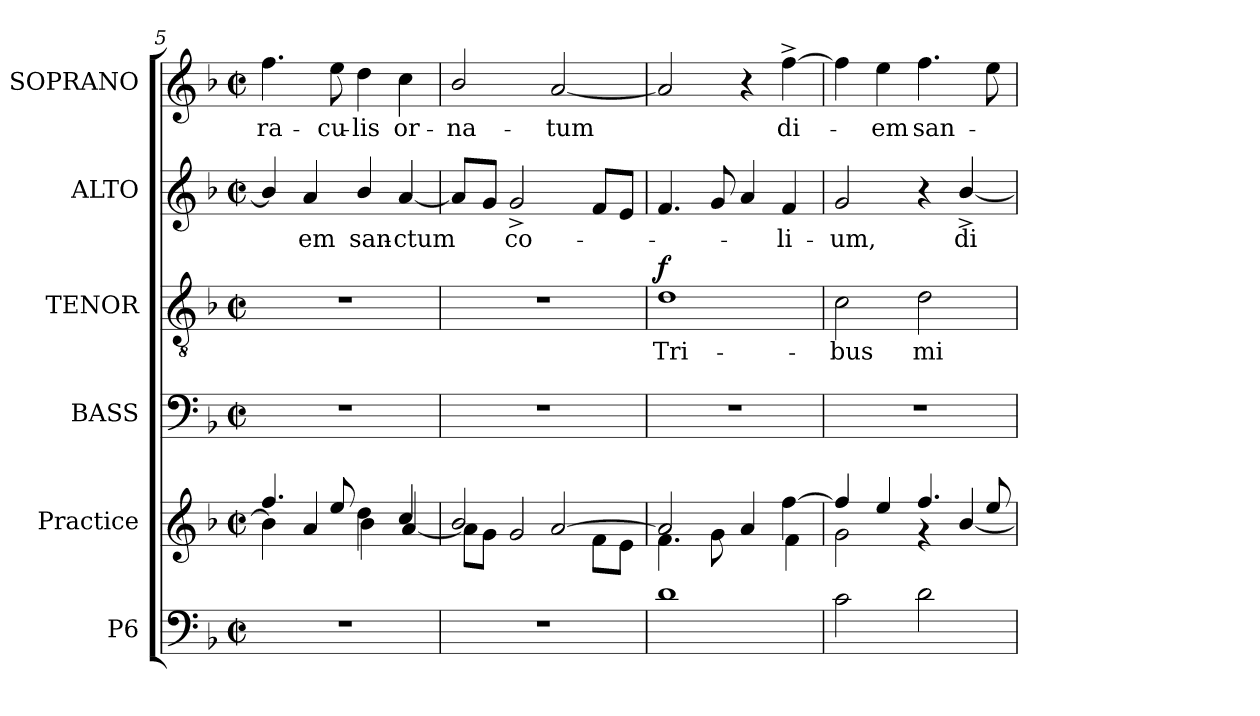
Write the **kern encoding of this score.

**kern	**kern	**kern	**kern	**text	**dynam	**kern	**text	**kern	**text
*part6	*part5	*part4	*part3	*part3	*part3	*part2	*part2	*part1	*part1
*staff6	*staff5	*staff4	*staff3	*staff3	*staff3	*staff2	*staff2	*staff1	*staff1
*I"P6	*I"Practice	*I"BASS	*I"TENOR	*	*	*I"ALTO	*	*I"SOPRANO	*
*	*	*I'B.	*I'T.	*	*	*I'A.	*	*I'S.	*
!!LO:LB:g=z
*clefF4	*clefG2	*clefF4	*clefGv2	*	*	*clefG2	*	*clefG2	*
*	*	*	*ITrd7c12	*	*	*	*	*	*
*k[b-]	*k[b-]	*k[b-]	*k[b-]	*	*	*k[b-]	*	*k[b-]	*
*F:	*F:	*F:	*F:	*	*	*F:	*	*F:	*
*M2/2	*M2/2	*M2/2	*M2/2	*	*	*M2/2	*	*M2/2	*
*met(c|)	*met(c|)	*met(c|)	*met(c|)	*	*	*met(c|)	*	*met(c|)	*
=5	=5	=5	=5	=5	=5	=5	=5	=5	=5
*	*^	*	*	*	*	*	*	*	*
!	!	!	!	!	!	!	!	!	!	!LO:LY:b:color=#000000
1r	4.ffi/	4b-i\]	1r	1r	.	.	4b-i/]	.	4.ffi\	-ra-
!	!	!	!	!	!	!	!	!LO:LY:b:color=#000000	!	!
.	.	4ai/	.	.	.	.	4ai/	-em	.	.
!	!	!	!	!	!	!	!	!	!	!LO:LY:b:color=#000000
.	8eei/	.	.	.	.	.	.	.	8eei\	-cu-
!	!	!	!	!	!	!	!	!LO:LY:b:color=#000000	!	!
!	!	!	!	!	!	!	!	!	!	!LO:LY:b:color=#000000
.	4ddi\	4b-i\	.	.	.	.	4b-i/	san-	4ddi\	-lis
!	!	!	!	!	!	!	!	!LO:LY:b:color=#000000	!	!
!	!	!	!	!	!	!	!	!	!	!LO:LY:b:color=#000000
.	4cci/	[4ai/	.	.	.	.	[4ai/	-ctum	4cci\	or-
=6	=6	=6	=6	=6	=6	=6	=6	=6	=6	=6
!	!	!	!	!	!	!	!	!	!	!LO:LY:b:color=#000000
1r	2b-i/	8ai\L]	1r	1r	.	.	8ai/L]	.	2b-i/	-na-
.	.	8gi\J	.	.	.	.	8gi/J	.	.	.
!	!	!	!	!	!	!	!	!LO:LY:b:color=#000000	!	!
.	.	2gi/	.	.	.	.	2g^i/	co-	.	.
!	!	!	!	!	!	!	!	!	!	!LO:LY:b:color=#000000
.	[2ai/	.	.	.	.	.	.	.	[2ai/	-tum
.	.	8fi\L	.	.	.	.	8fi/L	.	.	.
.	.	8ei\J	.	.	.	.	8ei/J	.	.	.
=7	=7	=7	=7	=7	=7	=7	=7	=7	=7	=7
!	!	!	!	!	!LO:LY:b:color=#000000	!	!	!	!	!
1di	2ai/]	4.fi\	1r	1Di	Tri-	f	4.fi/	.	2ai/]	.
.	.	8gi\	.	.	.	.	8gi/	.	.	.
.	4ryy	4ai/	.	.	.	.	4ai/	.	4r	.
!	!	!	!	!	!	!	!	!LO:LY:b:color=#000000	!	!
!	!	!	!	!	!	!	!	!	!	!LO:LY:b:color=#000000
.	[4ffi\	4fi\	.	.	.	.	4fi/	-li-	[4ff^i\	di-
=8	=8	=8	=8	=8	=8	=8	=8	=8	=8	=8
!	!	!	!	!	!LO:LY:b:color=#000000	!	!	!	!	!
!	!	!	!	!	!	!	!	!LO:LY:b:color=#000000	!	!
2ci\	4ffi/]	2gi\	1r	2Ci\	-bus	.	2gi/	-um,	4ffi\]	.
!	!	!	!	!	!	!	!	!	!	!LO:LY:b:color=#000000
.	4eei/	.	.	.	.	.	.	.	4eei\	-em
!	!	!	!	!	!LO:LY:b:color=#000000	!	!	!	!	!
!	!	!	!	!	!	!	!	!	!	!LO:LY:b:color=#000000
2di\	4.ffi/	4r	.	2Di\	mi-	.	4r	.	4.ffi\	san-
!	!	!	!	!	!	!	!	!LO:LY:b:color=#000000	!	!
.	.	[4b-i/	.	.	.	.	[4b-^i/	di-	.	.
.	8eei/	.	.	.	.	.	.	.	8eei\	.
*	*v	*v	*	*	*	*	*	*	*	*
=	=	=	=	=	=	=	=	=	=
*-	*-	*-	*-	*-	*-	*-	*-	*-	*-
